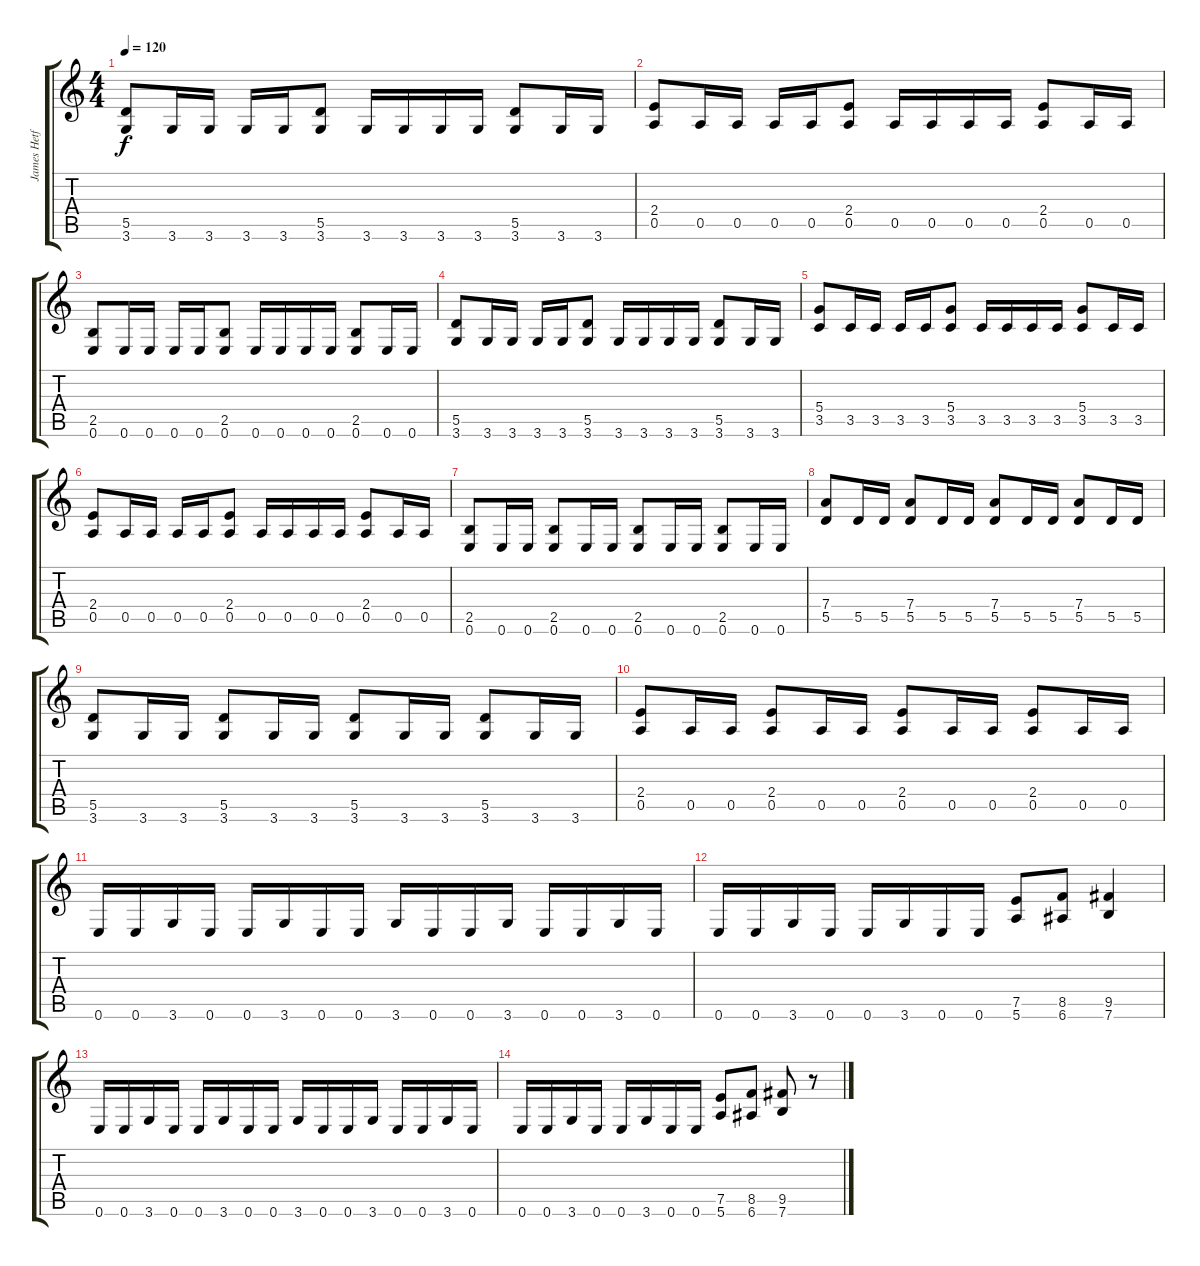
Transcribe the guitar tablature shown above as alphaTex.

\track ("James Hetfield" "James Hetf") {instrument distortionguitar}
\staff {score tabs}
\tuning (E4 B3 G3 D3 A2 E2) {hide}
\ts (4 4)
\tempo 120
\clef g2
\ks c
(5.5 3.6).8{dy f} 3.6.16 3.6.16 3.6.16 3.6.16 (5.5 3.6).8 3.6.16 3.6.16 3.6.16 3.6.16 (5.5 3.6).8 3.6.16 3.6.16 |
(2.4 0.5).8 0.5.16 0.5.16 0.5.16 0.5.16 (2.4 0.5).8 0.5.16 0.5.16 0.5.16 0.5.16 (2.4 0.5).8 0.5.16 0.5.16 |
(2.5 0.6).8 0.6.16 0.6.16 0.6.16 0.6.16 (2.5 0.6).8 0.6.16 0.6.16 0.6.16 0.6.16 (2.5 0.6).8 0.6.16 0.6.16 |
(5.5 3.6).8 3.6.16 3.6.16 3.6.16 3.6.16 (5.5 3.6).8 3.6.16 3.6.16 3.6.16 3.6.16 (5.5 3.6).8 3.6.16 3.6.16 |
(5.4 3.5).8 3.5.16 3.5.16 3.5.16 3.5.16 (5.4 3.5).8 3.5.16 3.5.16 3.5.16 3.5.16 (5.4 3.5).8 3.5.16 3.5.16 |
(2.4 0.5).8 0.5.16 0.5.16 0.5.16 0.5.16 (2.4 0.5).8 0.5.16 0.5.16 0.5.16 0.5.16 (2.4 0.5).8 0.5.16 0.5.16 |
(2.5 0.6).8 0.6.16 0.6.16 (2.5 0.6).8 0.6.16 0.6.16 (2.5 0.6).8 0.6.16 0.6.16 (2.5 0.6).8 0.6.16 0.6.16 |
(7.4 5.5).8 5.5.16 5.5.16 (7.4 5.5).8 5.5.16 5.5.16 (7.4 5.5).8 5.5.16 5.5.16 (7.4 5.5).8 5.5.16 5.5.16 |
(5.5 3.6).8 3.6.16 3.6.16 (5.5 3.6).8 3.6.16 3.6.16 (5.5 3.6).8 3.6.16 3.6.16 (5.5 3.6).8 3.6.16 3.6.16 |
(2.4 0.5).8 0.5.16 0.5.16 (2.4 0.5).8 0.5.16 0.5.16 (2.4 0.5).8 0.5.16 0.5.16 (2.4 0.5).8 0.5.16 0.5.16 |
0.6.16 0.6.16 3.6.16 0.6.16 0.6.16 3.6.16 0.6.16 0.6.16 3.6.16 0.6.16 0.6.16 3.6.16 0.6.16 0.6.16 3.6.16 0.6.16 |
0.6.16 0.6.16 3.6.16 0.6.16 0.6.16 3.6.16 0.6.16 0.6.16 (7.5 5.6).8 (8.5 6.6).8 (9.5 7.6).4 |
0.6.16 0.6.16 3.6.16 0.6.16 0.6.16 3.6.16 0.6.16 0.6.16 3.6.16 0.6.16 0.6.16 3.6.16 0.6.16 0.6.16 3.6.16 0.6.16 |
0.6.16 0.6.16 3.6.16 0.6.16 0.6.16 3.6.16 0.6.16 0.6.16 (7.5 5.6).8 (8.5 6.6).8 (9.5 7.6).8 r.8
